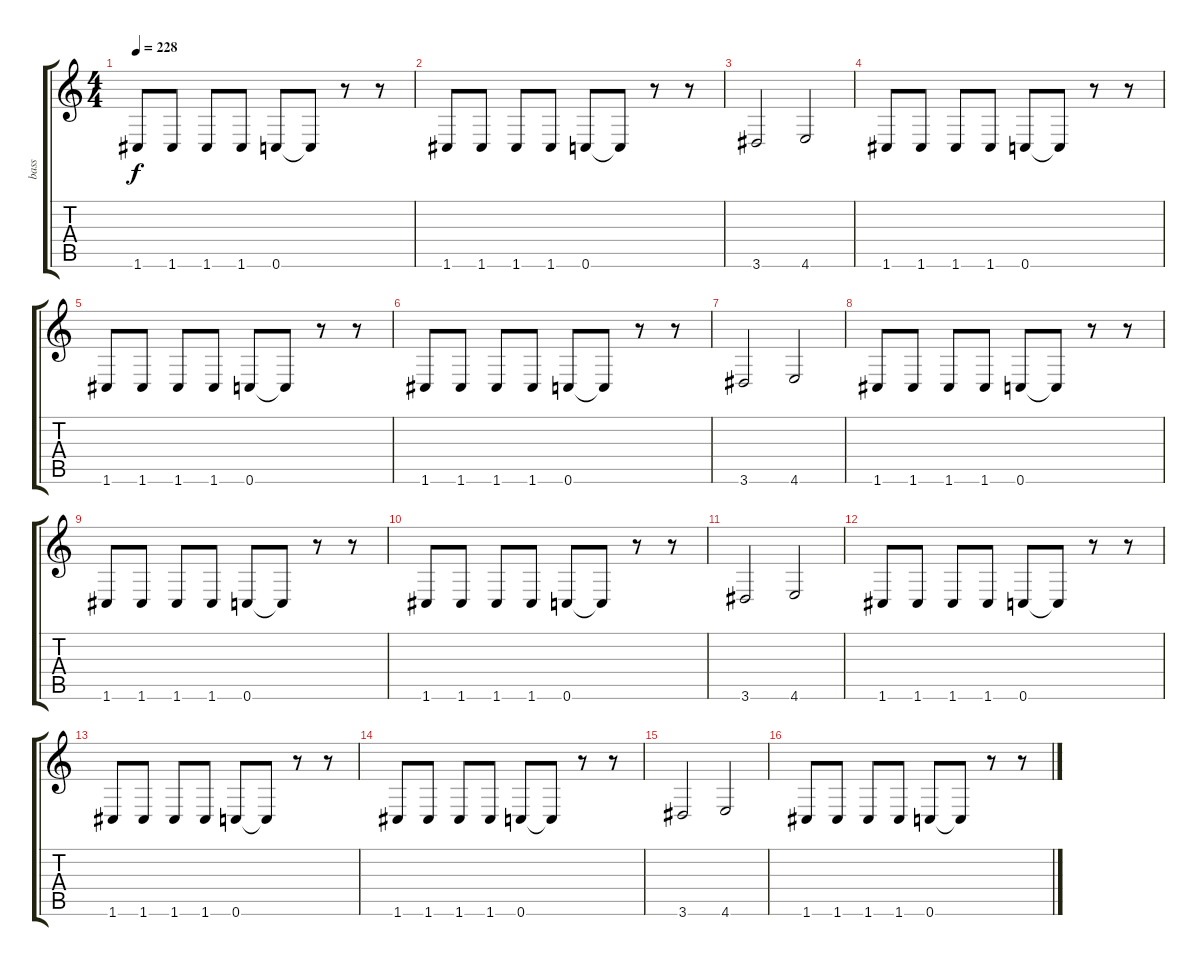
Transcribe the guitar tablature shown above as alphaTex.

\track ("bass" "bass") {instrument slapbass1}
\staff {score tabs}
\tuning (C4 G3 Eb3 Bb2 F2 C2) {hide}
\ts (4 4)
\tempo 228
\clef g2
\ks c
1.6.8{dy f} 1.6.8 1.6.8 1.6.8 0.6.8 0.6{t}.8 r.8 r.8 |
1.6.8 1.6.8 1.6.8 1.6.8 0.6.8 0.6{t}.8 r.8 r.8 |
3.6.2 4.6.2 |
1.6.8 1.6.8 1.6.8 1.6.8 0.6.8 0.6{t}.8 r.8 r.8 |
1.6.8 1.6.8 1.6.8 1.6.8 0.6.8 0.6{t}.8 r.8 r.8 |
1.6.8 1.6.8 1.6.8 1.6.8 0.6.8 0.6{t}.8 r.8 r.8 |
3.6.2 4.6.2 |
1.6.8 1.6.8 1.6.8 1.6.8 0.6.8 0.6{t}.8 r.8 r.8 |
1.6.8 1.6.8 1.6.8 1.6.8 0.6.8 0.6{t}.8 r.8 r.8 |
1.6.8 1.6.8 1.6.8 1.6.8 0.6.8 0.6{t}.8 r.8 r.8 |
3.6.2 4.6.2 |
1.6.8 1.6.8 1.6.8 1.6.8 0.6.8 0.6{t}.8 r.8 r.8 |
1.6.8 1.6.8 1.6.8 1.6.8 0.6.8 0.6{t}.8 r.8 r.8 |
1.6.8 1.6.8 1.6.8 1.6.8 0.6.8 0.6{t}.8 r.8 r.8 |
3.6.2 4.6.2 |
1.6.8 1.6.8 1.6.8 1.6.8 0.6.8 0.6{t}.8 r.8 r.8
